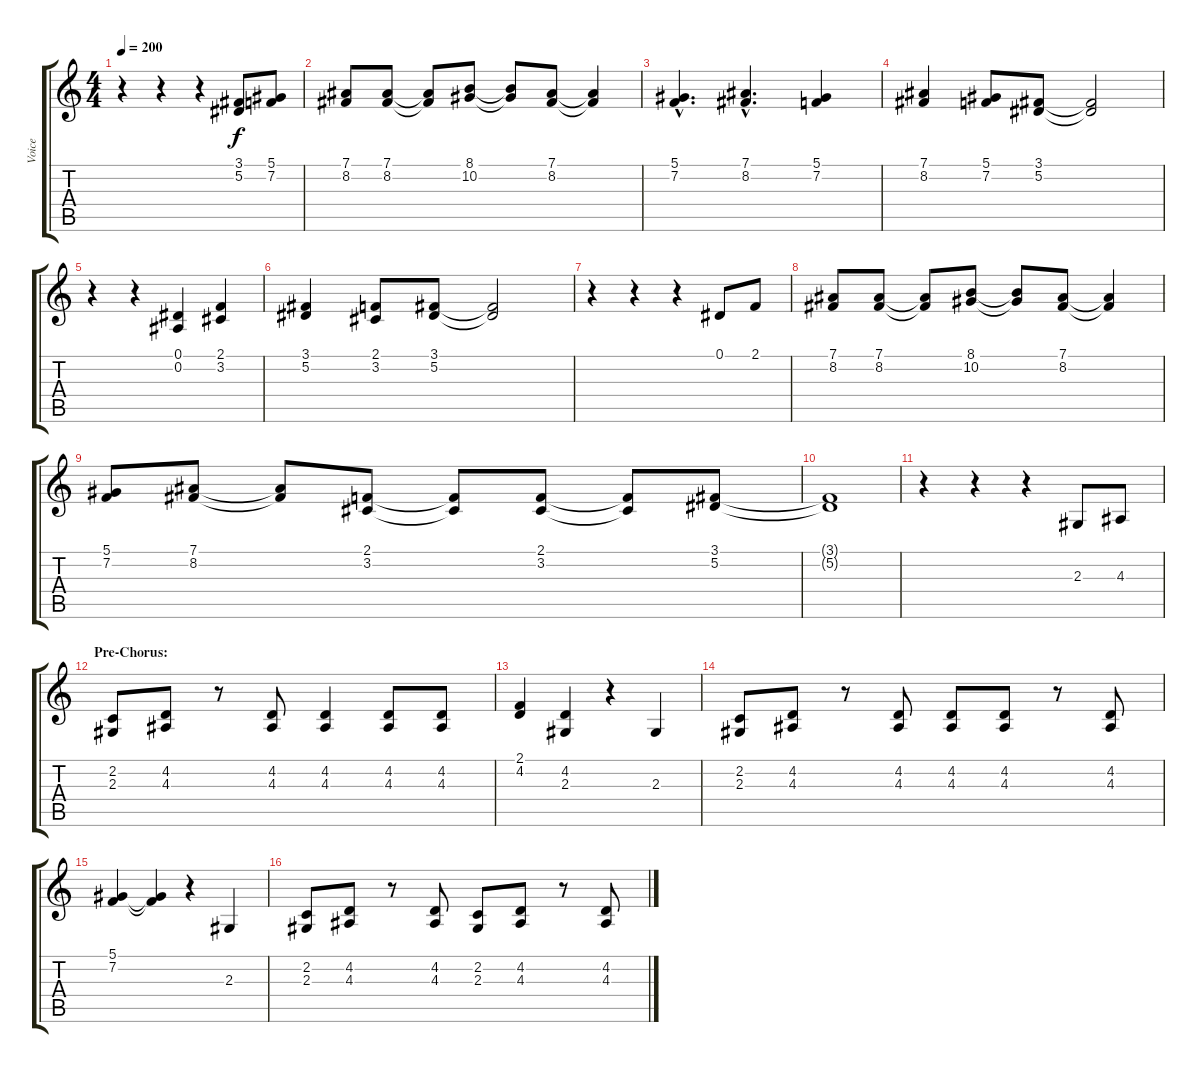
\track ("Voice" "Voice") {instrument cello}
\staff {score tabs}
\tuning (Eb4 Bb3 Gb3 Db3 Ab2 Eb2) {hide}
\ts (4 4)
\tempo 200
\clef g2
\ks c
r.4{dy f} r.4 r.4 (3.1 5.2).8 (5.1 7.2).8 |
(7.1 8.2).8 (7.1 8.2).8 (7.1{t} 8.2{t}).8 (8.1 10.2).8 (8.1{t} 10.2{t}).8 (7.1 8.2).8 (7.1{t} 8.2{t}).4 |
(5.1{hac} 7.2{hac}).4{d} (7.1{hac} 8.2{hac}).4{d} (5.1 7.2).4 |
(7.1 8.2).4 (5.1 7.2).8 (3.1 5.2).8 (3.1{t} 5.2{t}).2 |
r.4 r.4 (0.1 0.2).4 (2.1 3.2).4 |
(3.1 5.2).4 (2.1 3.2).8 (3.1 5.2).8 (3.1{t} 5.2{t}).2 |
r.4 r.4 r.4 0.1.8 2.1.8 |
(7.1 8.2).8 (7.1 8.2).8 (7.1{t} 8.2{t}).8 (8.1 10.2).8 (8.1{t} 10.2{t}).8 (7.1 8.2).8 (7.1{t} 8.2{t}).4 |
(5.1 7.2).8 (7.1 8.2).8 (7.1{t} 8.2{t}).8 (2.1 3.2).8 (2.1{t} 3.2{t}).8 (2.1 3.2).8 (2.1{t} 3.2{t}).8 (3.1 5.2).8 |
(3.1{t} 5.2{t}).1 |
r.4 r.4 r.4 2.3.8 4.3.8 |
\section ("" "Pre-Chorus:")
(2.2 2.3).8 (4.2 4.3).8 r.8 (4.2 4.3).8 (4.2 4.3).4 (4.2 4.3).8 (4.2 4.3).8 |
(2.1 4.2).4 (4.2 2.3).4 r.4 2.3.4 |
(2.2 2.3).8 (4.2 4.3).8 r.8 (4.2 4.3).8 (4.2 4.3).8 (4.2 4.3).8 r.8 (4.2 4.3).8 |
(5.1 7.2).4 (5.1{t} 7.2{t}).4 r.4 2.3.4 |
(2.2 2.3).8 (4.2 4.3).8 r.8 (4.2 4.3).8 (2.2 2.3).8 (4.2 4.3).8 r.8 (4.2 4.3).8
